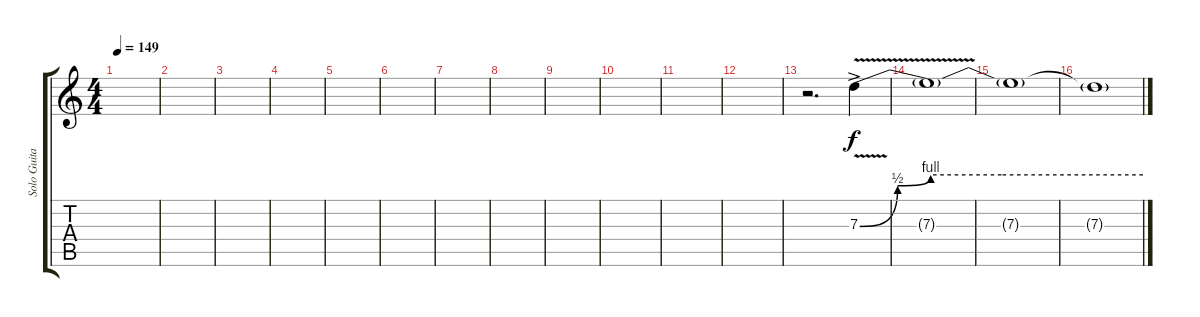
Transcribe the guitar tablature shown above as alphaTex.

\track ("Solo Guitar" "Solo Guita") {instrument overdrivenguitar}
\staff {score tabs}
\tuning (E4 B3 G3 D3 A2 E2) {hide}
\ts (4 4)
\tempo 149
\clef g2
\ks c
|
|
|
|
|
|
|
|
|
|
|
|
r.2{d} 7.3{be (custom 0 0 8 2 15 4 30 4 60 4) v ac}.4 |
7.3{t}.1{dy f} |
7.3{t}.1 |
7.3{t}.1{volume 0}
